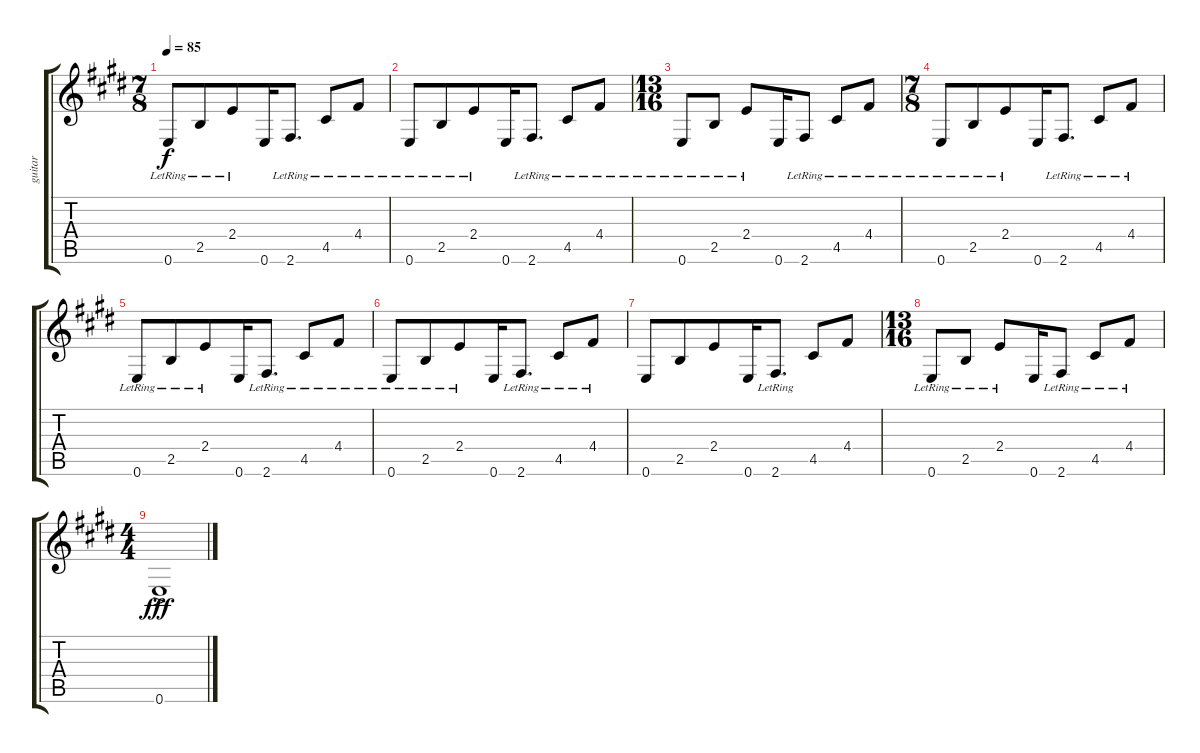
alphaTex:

\track ("guitar" "guitar") {instrument distortionguitar}
\staff {score tabs}
\tuning (E4 B3 G3 D3 A2 E2) {hide}
\ts (7 8)
\tempo 85
\clef g2
\ks e
0.6{lr}.8{dy f} 2.5{lr}.8 2.4{lr}.8 0.6.16 2.6{lr}.8{d} 4.5{lr}.8 4.4{lr}.8 |
0.6{lr}.8 2.5{lr}.8 2.4{lr}.8 0.6.16 2.6{lr}.8{d} 4.5{lr}.8 4.4{lr}.8 |
\ts (13 16)
0.6{lr}.8 2.5{lr}.8 2.4{lr}.8 0.6.16 2.6{lr}.8 4.5{lr}.8 4.4{lr}.8 |
\ts (7 8)
0.6{lr}.8 2.5{lr}.8 2.4{lr}.8 0.6.16 2.6{lr}.8{d} 4.5{lr}.8 4.4{lr}.8 |
0.6{lr}.8 2.5{lr}.8 2.4{lr}.8 0.6.16 2.6{lr}.8{d} 4.5{lr}.8 4.4{lr}.8 |
0.6{lr}.8 2.5{lr}.8 2.4{lr}.8 0.6.16 2.6{lr}.8{d} 4.5{lr}.8 4.4{lr}.8 |
0.6.8 2.5.8 2.4.8 0.6.16 2.6{lr}.8{d} 4.5.8 4.4.8 |
\ts (13 16)
0.6{lr}.8 2.5{lr}.8 2.4{lr}.8 0.6.16 2.6{lr}.8 4.5{lr}.8 4.4{lr}.8 |
\ts (4 4)
0.6{ac}.1{dy fff}
